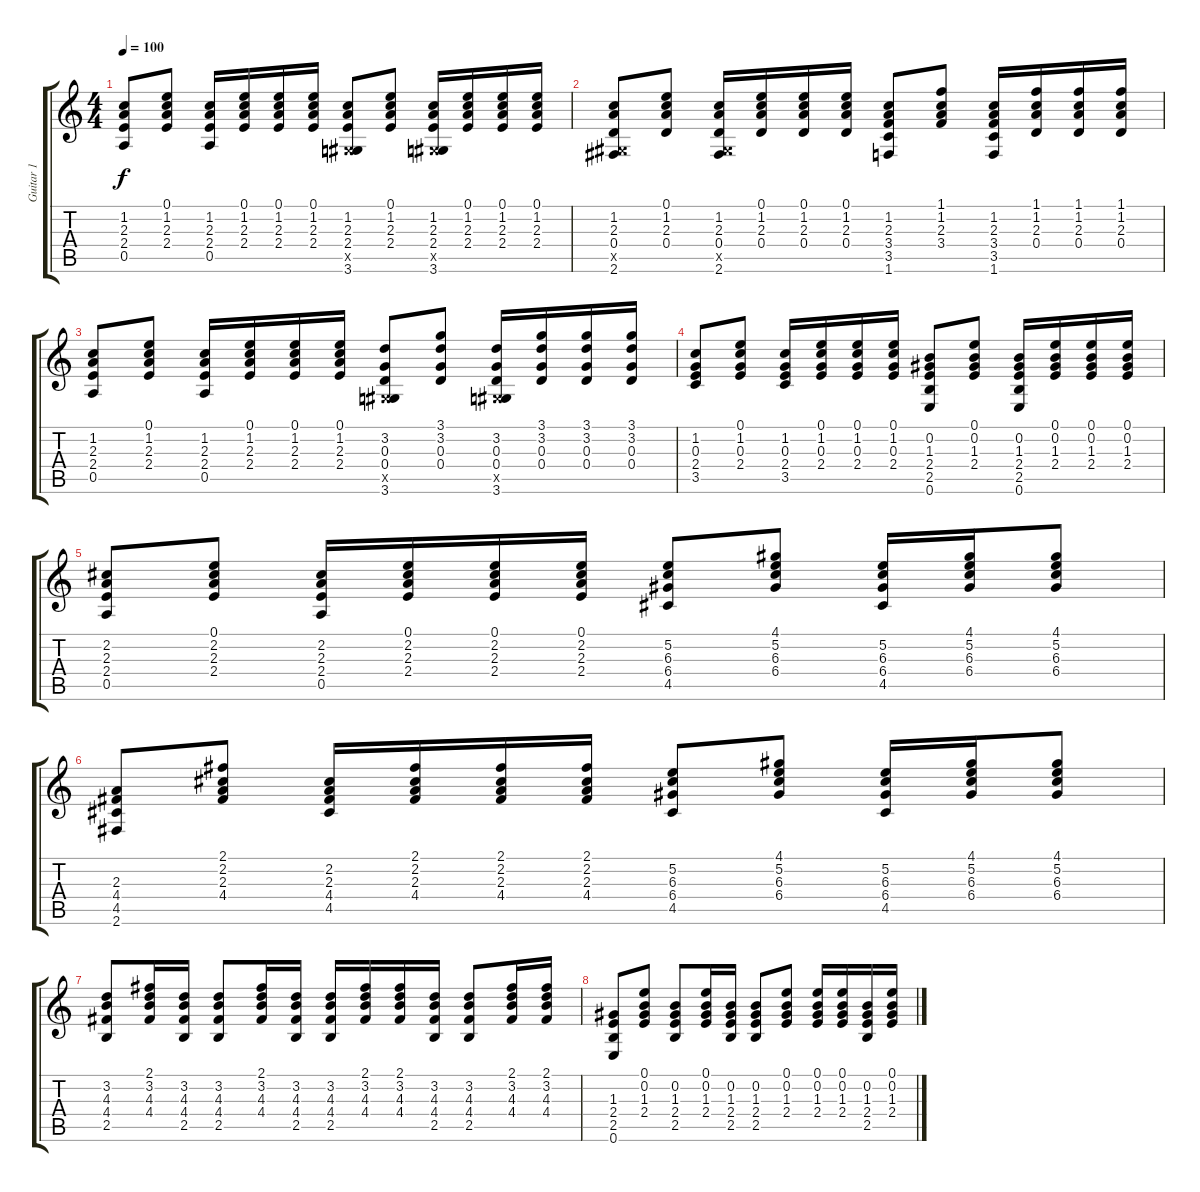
\track ("Guitar 1" "Guitar 1") {instrument acousticguitarnylon}
\staff {score tabs}
\tuning (E4 B3 G3 D3 A2 E2) {hide}
\ts (4 4)
\tempo 100
\clef g2
\ks c
(1.2 2.3 2.4 0.5).8{dy f} (0.1 1.2 2.3 2.4).8 (1.2 2.3 2.4 0.5).16 (0.1 1.2 2.3 2.4).16 (0.1 1.2 2.3 2.4).16 (0.1 1.2 2.3 2.4).16 (1.2 2.3 2.4 -1.5{x} 3.6).8 (0.1 1.2 2.3 2.4).8 (1.2 2.3 2.4 -1.5{x} 3.6).16 (0.1 1.2 2.3 2.4).16 (0.1 1.2 2.3 2.4).16 (0.1 1.2 2.3 2.4).16 |
(1.2 2.3 0.4 -1.5{x} 2.6).8 (0.1 1.2 2.3 0.4).8 (1.2 2.3 0.4 -1.5{x} 2.6).16 (0.1 1.2 2.3 0.4).16 (0.1 1.2 2.3 0.4).16 (0.1 1.2 2.3 0.4).16 (1.2 2.3 3.4 3.5 1.6).8 (1.1 1.2 2.3 3.4).8 (1.2 2.3 3.4 3.5 1.6).16 (1.1 1.2 2.3 0.4).16 (1.1 1.2 2.3 0.4).16 (1.1 1.2 2.3 0.4).16 |
(1.2 2.3 2.4 0.5).8 (0.1 1.2 2.3 2.4).8 (1.2 2.3 2.4 0.5).16 (0.1 1.2 2.3 2.4).16 (0.1 1.2 2.3 2.4).16 (0.1 1.2 2.3 2.4).16 (3.2 0.3 0.4 -1.5{x} 3.6).8 (3.1 3.2 0.3 0.4).8 (3.2 0.3 0.4 -1.5{x} 3.6).16 (3.1 3.2 0.3 0.4).16 (3.1 3.2 0.3 0.4).16 (3.1 3.2 0.3 0.4).16 |
(1.2 0.3 2.4 3.5).8 (0.1 1.2 0.3 2.4).8 (1.2 0.3 2.4 3.5).16 (0.1 1.2 0.3 2.4).16 (0.1 1.2 0.3 2.4).16 (0.1 1.2 0.3 2.4).16 (0.2 1.3 2.4 2.5 0.6).8 (0.1 0.2 1.3 2.4).8 (0.2 1.3 2.4 2.5 0.6).16 (0.1 0.2 1.3 2.4).16 (0.1 0.2 1.3 2.4).16 (0.1 0.2 1.3 2.4).16 |
(2.2 2.3 2.4 0.5).8 (0.1 2.2 2.3 2.4).8 (2.2 2.3 2.4 0.5).16 (0.1 2.2 2.3 2.4).16 (0.1 2.2 2.3 2.4).16 (0.1 2.2 2.3 2.4).16 (5.2 6.3 6.4 4.5).8 (4.1 5.2 6.3 6.4).8 (5.2 6.3 6.4 4.5).16 (4.1 5.2 6.3 6.4).16 (4.1 5.2 6.3 6.4).8 |
(2.3 4.4 4.5 2.6).8 (2.1 2.2 2.3 4.4).8 (2.2 2.3 4.4 4.5).16 (2.1 2.2 2.3 4.4).16 (2.1 2.2 2.3 4.4).16 (2.1 2.2 2.3 4.4).16 (5.2 6.3 6.4 4.5).8 (4.1 5.2 6.3 6.4).8 (5.2 6.3 6.4 4.5).16 (4.1 5.2 6.3 6.4).16 (4.1 5.2 6.3 6.4).8 |
(3.2 4.3 4.4 2.5).8 (2.1 3.2 4.3 4.4).16 (3.2 4.3 4.4 2.5).16 (3.2 4.3 4.4 2.5).8 (2.1 3.2 4.3 4.4).16 (3.2 4.3 4.4 2.5).16 (3.2 4.3 4.4 2.5).16 (2.1 3.2 4.3 4.4).16 (2.1 3.2 4.3 4.4).16 (3.2 4.3 4.4 2.5).16 (3.2 4.3 4.4 2.5).8 (2.1 3.2 4.3 4.4).16 (2.1 3.2 4.3 4.4).16 |
(1.3 2.4 2.5 0.6).8 (0.1 0.2 1.3 2.4).8 (0.2 1.3 2.4 2.5).8 (0.1 0.2 1.3 2.4).16 (0.2 1.3 2.4 2.5).16 (0.2 1.3 2.4 2.5).8 (0.1 0.2 1.3 2.4).8 (0.1 0.2 1.3 2.4).16 (0.1 0.2 1.3 2.4).16 (0.2 1.3 2.4 2.5).16 (0.1 0.2 1.3 2.4).16
